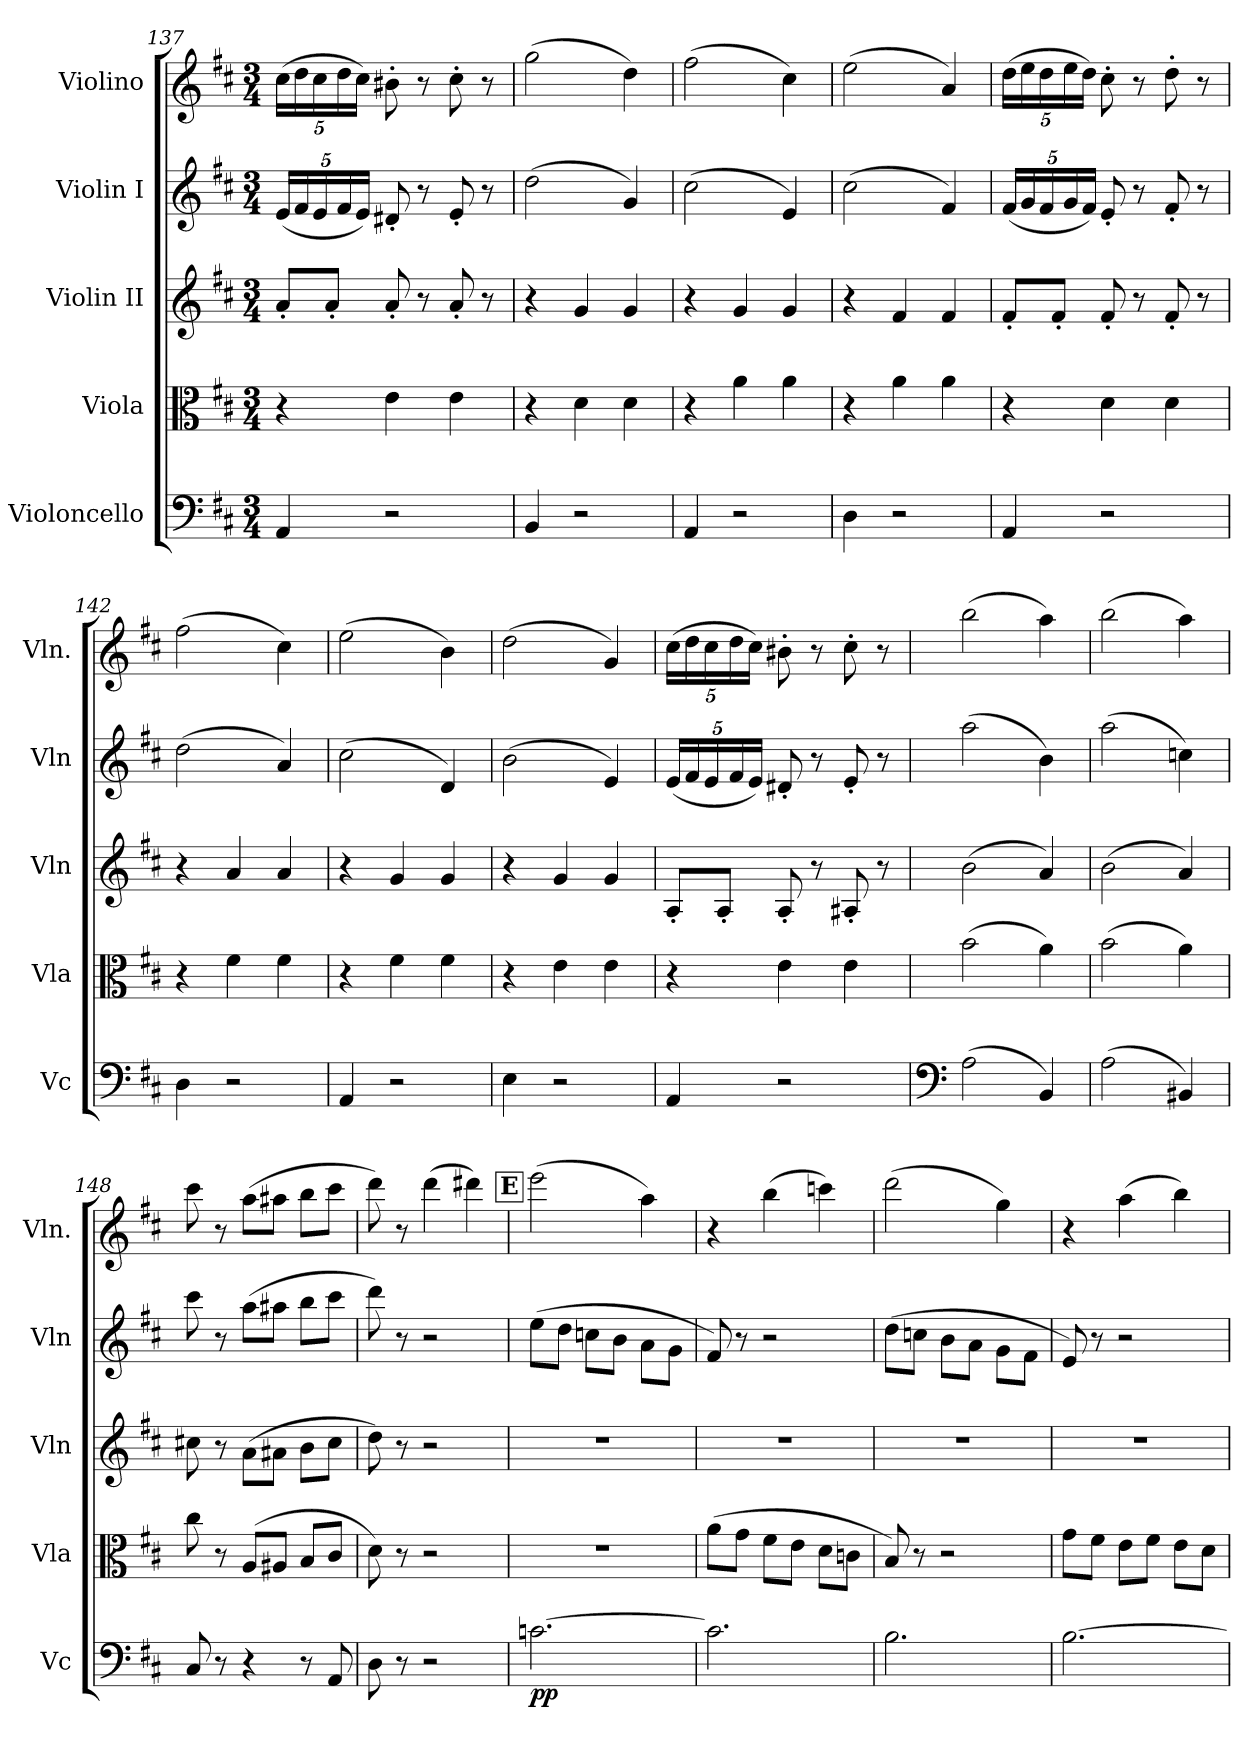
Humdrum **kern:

**kern	**dynam	**kern	**kern	**kern	**kern
*part5	*part5	*part4	*part3	*part2	*part1
*staff5	*staff5	*staff4	*staff3	*staff2	*staff1
*I"Violoncello	*	*I"Viola	*I"Violin II	*I"Violin I	*I"Violino
*I'Vc	*	*I'Vla	*I'Vln	*I'Vln	*I'Vln.
*clefF4	*	*clefC3	*clefG2	*clefG2	*clefG2
*k[f#c#]	*	*k[f#c#]	*k[f#c#]	*k[f#c#]	*k[f#c#]
*M3/4	*	*M3/4	*M3/4	*M3/4	*M3/4
*	*	*	*	*Xbrackettup	*Xbrackettup
=137	=137	=137	=137	=137	=137
4AA/	.	4r	8a'/L	(20e/LL	(20cc#\LL
.	.	.	.	20f#/	20dd\
.	.	.	.	20e/	20cc#\
.	.	.	8a'/J	.	.
.	.	.	.	20f#/	20dd\
.	.	.	.	20e/JJ)	20cc#\JJ)
2r	.	4e\	8a'/	8d#X'/	8b#X'\
.	.	.	8r	8r	8r
.	.	4e\	8a'/	8e'/	8cc#'\
.	.	.	8r	8r	8r
=138	=138	=138	=138	=138	=138
4BB/	.	4r	4r	(2dd\	(2gg\
2r	.	4d\	4g/	.	.
.	.	4d\	4g/	4g/)	4dd\)
=139	=139	=139	=139	=139	=139
4AA/	.	4r	4r	(2cc#\	(2ff#\
2r	.	4a\	4g/	.	.
.	.	4a\	4g/	4e/)	4cc#\)
!!LO:LB:g=z
=140	=140	=140	=140	=140	=140
4D\	.	4r	4r	(2cc#\	(2ee\
2r	.	4a\	4f#/	.	.
.	.	4a\	4f#/	4f#/)	4a/)
=141	=141	=141	=141	=141	=141
4AA/	.	4r	8f#'/L	(20f#/LL	(20dd\LL
.	.	.	.	20g/	20ee\
.	.	.	.	20f#/	20dd\
.	.	.	8f#'/J	.	.
.	.	.	.	20g/	20ee\
.	.	.	.	20f#/JJ)	20dd\JJ)
2r	.	4d\	8f#'/	8e'/	8cc#'\
.	.	.	8r	8r	8r
.	.	4d\	8f#'/	8f#'/	8dd'\
.	.	.	8r	8r	8r
=142	=142	=142	=142	=142	=142
4D\	.	4r	4r	(2dd\	(2ff#\
2r	.	4f#\	4a/	.	.
.	.	4f#\	4a/	4a/)	4cc#\)
=143	=143	=143	=143	=143	=143
4AA/	.	4r	4r	(2cc#\	(2ee\
2r	.	4f#\	4g/	.	.
.	.	4f#\	4g/	4d/)	4b\)
=144	=144	=144	=144	=144	=144
4E\	.	4r	4r	(2b\	(2dd\
2r	.	4e\	4g/	.	.
.	.	4e\	4g/	4e/)	4g/)
=145	=145	=145	=145	=145	=145
4AA/	.	4r	8A'/L	(20e/LL	(20cc#\LL
.	.	.	.	20f#/	20dd\
.	.	.	.	20e/	20cc#\
.	.	.	8A'/J	.	.
.	.	.	.	20f#/	20dd\
.	.	.	.	20e/JJ)	20cc#\JJ)
2r	.	4e\	8A'/	8d#X'/	8b#X'\
.	.	.	8r	8r	8r
.	.	4e\	8A#X'/	8e'/	8cc#'\
.	.	.	8r	8r	8r
=146	=146	=146	=146	=146	=146
*clefF4	*	*	*	*	*
(2A\	.	(2b\	(2b\	(2aa\	(2bb\
4BB/)	.	4a\)	4a/)	4b\)	4aa\)
!!LO:PB:g=z
=147	=147	=147	=147	=147	=147
(2A\	.	(2b\	(2b\	(2aa\	(2bb\
4BB#X/)	.	4a\)	4a/)	4ccn\)	4aa\)
=148	=148	=148	=148	=148	=148
8C#/	.	8cc#\	8cc#X\	8ccc#\	8ccc#\
8r	.	8r	8r	8r	8r
4r	.	(8A/L	(8a\L	(8aa\L	(8aa\L
.	.	8A#X/J	8a#X\J	8aa#X\J	8aa#X\J
8r	.	8B/L	8b\L	8bb\L	8bb\L
8AA/	.	8c#/J	8cc#\J	8ccc#\J	8ccc#\J
=149	=149	=149	=149	=149	=149
8D\	.	8d\)	8dd\)	8ddd\)	8ddd\)
8r	.	8r	8r	8r	8r
2r	.	2r	2r	2r	(4ddd\
.	.	.	.	.	4ddd#X\)
!!LO:REH:place=s1:a:B:fs=14:t=E
=150	=150	=150	=150	=150	=150
!	!LO:DY:b	!	!	!	!
[2.cn\	pp	2.r	2.r	(8ee\L	(2eee\
.	.	.	.	8dd\J	.
.	.	.	.	8ccn\L	.
.	.	.	.	8b\J	.
.	.	.	.	8a\L	4aa\)
.	.	.	.	8g\J	.
=151	=151	=151	=151	=151	=151
2.c\]	.	(8a\L	2.r	8f#/)	4r
.	.	8g\J	.	8r	.
.	.	8f#\L	.	2r	(4bb\
.	.	8e\J	.	.	.
.	.	8d\L	.	.	4cccn\)
.	.	8cn\J	.	.	.
=152	=152	=152	=152	=152	=152
2.B\	.	8B/)	2.r	(8dd\L	(2ddd\
.	.	8r	.	8ccn\J	.
.	.	2r	.	8b\L	.
.	.	.	.	8a\J	.
.	.	.	.	8g\L	4gg\)
.	.	.	.	8f#\J	.
!!LO:LB:g=z
=153	=153	=153	=153	=153	=153
[2.B\	.	8g\L	2.r	8e/)	4r
.	.	8f#\J	.	8r	.
.	.	8e\L	.	2r	(4aa\
.	.	8f#\J	.	.	.
.	.	8e\L	.	.	4bb\)
.	.	8d\J	.	.	.
=	=	=	=	=	=
*-	*-	*-	*-	*-	*-
